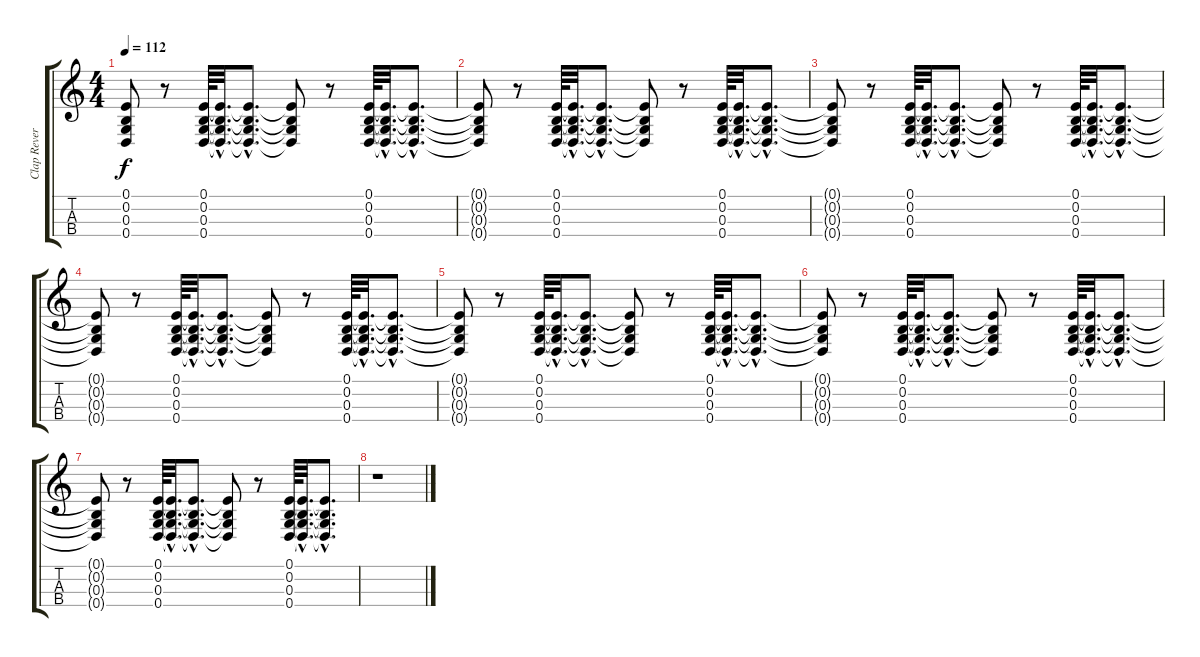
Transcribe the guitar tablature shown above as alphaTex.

\track ("Clap Reverb" "Clap Rever") {instrument seashore}
\staff {score tabs}
\tuning (E4 B3 G3 D3) {hide}
\ts (4 4)
\tempo 112
\clef g2
\ks c
(0.1{t} 0.2{t} 0.3{t} 0.4{t}).8{dy f} r.8 (0.1 0.2 0.3 0.4).64{volume 13} (0.1{hac t} 0.2{hac t} 0.3{hac t} 0.4{hac t}).32{d volume 0} (0.1{hac t} 0.2{hac t} 0.3{hac t} 0.4{hac t}).8{d} (0.1{t} 0.2{t} 0.3{t} 0.4{t}).8 r.8 (0.1 0.2 0.3 0.4).64{volume 13} (0.1{hac t} 0.2{hac t} 0.3{hac t} 0.4{hac t}).32{d volume 0} (0.1{hac t} 0.2{hac t} 0.3{hac t} 0.4{hac t}).8{d} |
(0.1{t} 0.2{t} 0.3{t} 0.4{t}).8 r.8 (0.1 0.2 0.3 0.4).64{volume 13} (0.1{hac t} 0.2{hac t} 0.3{hac t} 0.4{hac t}).32{d volume 0} (0.1{hac t} 0.2{hac t} 0.3{hac t} 0.4{hac t}).8{d} (0.1{t} 0.2{t} 0.3{t} 0.4{t}).8 r.8 (0.1 0.2 0.3 0.4).64{volume 13} (0.1{hac t} 0.2{hac t} 0.3{hac t} 0.4{hac t}).32{d volume 0} (0.1{hac t} 0.2{hac t} 0.3{hac t} 0.4{hac t}).8{d} |
(0.1{t} 0.2{t} 0.3{t} 0.4{t}).8 r.8 (0.1 0.2 0.3 0.4).64{volume 13} (0.1{hac t} 0.2{hac t} 0.3{hac t} 0.4{hac t}).32{d volume 0} (0.1{hac t} 0.2{hac t} 0.3{hac t} 0.4{hac t}).8{d} (0.1{t} 0.2{t} 0.3{t} 0.4{t}).8 r.8 (0.1 0.2 0.3 0.4).64{volume 13} (0.1{hac t} 0.2{hac t} 0.3{hac t} 0.4{hac t}).32{d volume 0} (0.1{hac t} 0.2{hac t} 0.3{hac t} 0.4{hac t}).8{d} |
(0.1{t} 0.2{t} 0.3{t} 0.4{t}).8 r.8 (0.1 0.2 0.3 0.4).64{volume 13} (0.1{hac t} 0.2{hac t} 0.3{hac t} 0.4{hac t}).32{d volume 0} (0.1{hac t} 0.2{hac t} 0.3{hac t} 0.4{hac t}).8{d} (0.1{t} 0.2{t} 0.3{t} 0.4{t}).8 r.8 (0.1 0.2 0.3 0.4).64{volume 13} (0.1{hac t} 0.2{hac t} 0.3{hac t} 0.4{hac t}).32{d volume 0} (0.1{hac t} 0.2{hac t} 0.3{hac t} 0.4{hac t}).8{d} |
(0.1{t} 0.2{t} 0.3{t} 0.4{t}).8 r.8 (0.1 0.2 0.3 0.4).64{volume 13} (0.1{hac t} 0.2{hac t} 0.3{hac t} 0.4{hac t}).32{d volume 0} (0.1{hac t} 0.2{hac t} 0.3{hac t} 0.4{hac t}).8{d} (0.1{t} 0.2{t} 0.3{t} 0.4{t}).8 r.8 (0.1 0.2 0.3 0.4).64{volume 13} (0.1{hac t} 0.2{hac t} 0.3{hac t} 0.4{hac t}).32{d volume 0} (0.1{hac t} 0.2{hac t} 0.3{hac t} 0.4{hac t}).8{d} |
(0.1{t} 0.2{t} 0.3{t} 0.4{t}).8 r.8 (0.1 0.2 0.3 0.4).64{volume 13} (0.1{hac t} 0.2{hac t} 0.3{hac t} 0.4{hac t}).32{d volume 0} (0.1{hac t} 0.2{hac t} 0.3{hac t} 0.4{hac t}).8{d} (0.1{t} 0.2{t} 0.3{t} 0.4{t}).8 r.8 (0.1 0.2 0.3 0.4).64{volume 13} (0.1{hac t} 0.2{hac t} 0.3{hac t} 0.4{hac t}).32{d volume 0} (0.1{hac t} 0.2{hac t} 0.3{hac t} 0.4{hac t}).8{d} |
(0.1{t} 0.2{t} 0.3{t} 0.4{t}).8 r.8 (0.1 0.2 0.3 0.4).64{volume 13} (0.1{hac t} 0.2{hac t} 0.3{hac t} 0.4{hac t}).32{d volume 0} (0.1{hac t} 0.2{hac t} 0.3{hac t} 0.4{hac t}).8{d} (0.1{t} 0.2{t} 0.3{t} 0.4{t}).8 r.8 (0.1 0.2 0.3 0.4).64{volume 13} (0.1{hac t} 0.2{hac t} 0.3{hac t} 0.4{hac t}).32{d volume 0} (0.1{hac t} 0.2{hac t} 0.3{hac t} 0.4{hac t}).8{d} |
r.1
